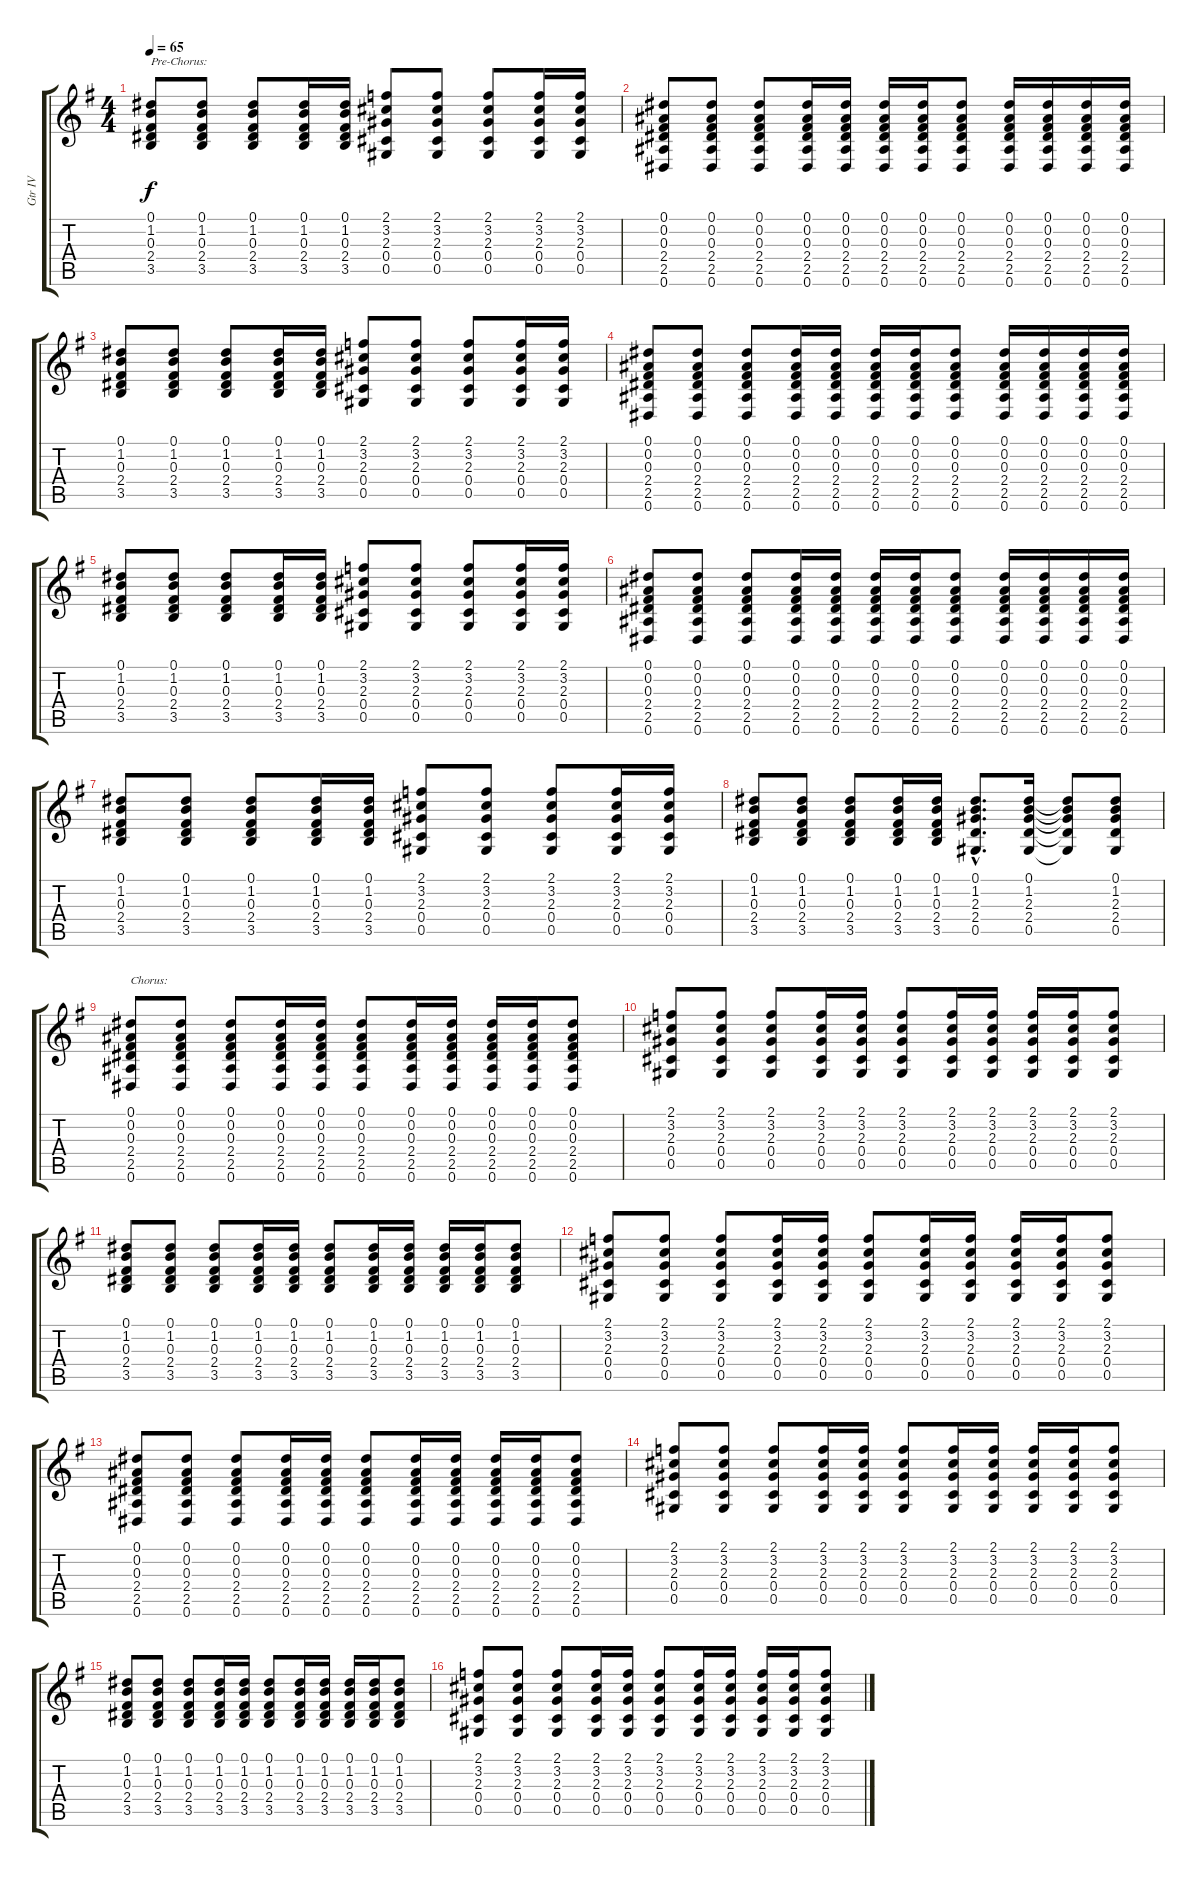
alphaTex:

\track ("Gtr IV" "Gtr IV") {instrument acousticguitarsteel}
\staff {score tabs}
\tuning (Eb4 Bb3 Gb3 Db3 Ab2 Eb2) {hide}
\ts (4 4)
\tempo 65
\clef g2
\ks eminor
(0.1 1.2 0.3 2.4 3.5).8{txt "Pre-Chorus:" dy f} (0.1 1.2 0.3 2.4 3.5).8 (0.1 1.2 0.3 2.4 3.5).8 (0.1 1.2 0.3 2.4 3.5).16 (0.1 1.2 0.3 2.4 3.5).16 (2.1 3.2 2.3 0.4 0.5).8 (2.1 3.2 2.3 0.4 0.5).8 (2.1 3.2 2.3 0.4 0.5).8 (2.1 3.2 2.3 0.4 0.5).16 (2.1 3.2 2.3 0.4 0.5).16 |
(0.1 0.2 0.3 2.4 2.5 0.6).8 (0.1 0.2 0.3 2.4 2.5 0.6).8 (0.1 0.2 0.3 2.4 2.5 0.6).8 (0.1 0.2 0.3 2.4 2.5 0.6).16 (0.1 0.2 0.3 2.4 2.5 0.6).16 (0.1 0.2 0.3 2.4 2.5 0.6).16 (0.1 0.2 0.3 2.4 2.5 0.6).16 (0.1 0.2 0.3 2.4 2.5 0.6).8 (0.1 0.2 0.3 2.4 2.5 0.6).16 (0.1 0.2 0.3 2.4 2.5 0.6).16 (0.1 0.2 0.3 2.4 2.5 0.6).16 (0.1 0.2 0.3 2.4 2.5 0.6).16 |
(0.1 1.2 0.3 2.4 3.5).8 (0.1 1.2 0.3 2.4 3.5).8 (0.1 1.2 0.3 2.4 3.5).8 (0.1 1.2 0.3 2.4 3.5).16 (0.1 1.2 0.3 2.4 3.5).16 (2.1 3.2 2.3 0.4 0.5).8 (2.1 3.2 2.3 0.4 0.5).8 (2.1 3.2 2.3 0.4 0.5).8 (2.1 3.2 2.3 0.4 0.5).16 (2.1 3.2 2.3 0.4 0.5).16 |
(0.1 0.2 0.3 2.4 2.5 0.6).8 (0.1 0.2 0.3 2.4 2.5 0.6).8 (0.1 0.2 0.3 2.4 2.5 0.6).8 (0.1 0.2 0.3 2.4 2.5 0.6).16 (0.1 0.2 0.3 2.4 2.5 0.6).16 (0.1 0.2 0.3 2.4 2.5 0.6).16 (0.1 0.2 0.3 2.4 2.5 0.6).16 (0.1 0.2 0.3 2.4 2.5 0.6).8 (0.1 0.2 0.3 2.4 2.5 0.6).16 (0.1 0.2 0.3 2.4 2.5 0.6).16 (0.1 0.2 0.3 2.4 2.5 0.6).16 (0.1 0.2 0.3 2.4 2.5 0.6).16 |
(0.1 1.2 0.3 2.4 3.5).8 (0.1 1.2 0.3 2.4 3.5).8 (0.1 1.2 0.3 2.4 3.5).8 (0.1 1.2 0.3 2.4 3.5).16 (0.1 1.2 0.3 2.4 3.5).16 (2.1 3.2 2.3 0.4 0.5).8 (2.1 3.2 2.3 0.4 0.5).8 (2.1 3.2 2.3 0.4 0.5).8 (2.1 3.2 2.3 0.4 0.5).16 (2.1 3.2 2.3 0.4 0.5).16 |
(0.1 0.2 0.3 2.4 2.5 0.6).8 (0.1 0.2 0.3 2.4 2.5 0.6).8 (0.1 0.2 0.3 2.4 2.5 0.6).8 (0.1 0.2 0.3 2.4 2.5 0.6).16 (0.1 0.2 0.3 2.4 2.5 0.6).16 (0.1 0.2 0.3 2.4 2.5 0.6).16 (0.1 0.2 0.3 2.4 2.5 0.6).16 (0.1 0.2 0.3 2.4 2.5 0.6).8 (0.1 0.2 0.3 2.4 2.5 0.6).16 (0.1 0.2 0.3 2.4 2.5 0.6).16 (0.1 0.2 0.3 2.4 2.5 0.6).16 (0.1 0.2 0.3 2.4 2.5 0.6).16 |
(0.1 1.2 0.3 2.4 3.5).8 (0.1 1.2 0.3 2.4 3.5).8 (0.1 1.2 0.3 2.4 3.5).8 (0.1 1.2 0.3 2.4 3.5).16 (0.1 1.2 0.3 2.4 3.5).16 (2.1 3.2 2.3 0.4 0.5).8 (2.1 3.2 2.3 0.4 0.5).8 (2.1 3.2 2.3 0.4 0.5).8 (2.1 3.2 2.3 0.4 0.5).16 (2.1 3.2 2.3 0.4 0.5).16 |
(0.1 1.2 0.3 2.4 3.5).8 (0.1 1.2 0.3 2.4 3.5).8 (0.1 1.2 0.3 2.4 3.5).8 (0.1 1.2 0.3 2.4 3.5).16 (0.1 1.2 0.3 2.4 3.5).16 (0.1{hac} 1.2{hac} 2.3{hac} 2.4{hac} 0.5{hac}).8{d} (0.1 1.2 2.3 2.4 0.5).16 (0.1{t} 1.2{t} 2.3{t} 2.4{t} 0.5{t}).8 (0.1 1.2 2.3 2.4 0.5).8 |
(0.1 0.2 0.3 2.4 2.5 0.6).8{txt "Chorus:"} (0.1 0.2 0.3 2.4 2.5 0.6).8 (0.1 0.2 0.3 2.4 2.5 0.6).8 (0.1 0.2 0.3 2.4 2.5 0.6).16 (0.1 0.2 0.3 2.4 2.5 0.6).16 (0.1 0.2 0.3 2.4 2.5 0.6).8 (0.1 0.2 0.3 2.4 2.5 0.6).16 (0.1 0.2 0.3 2.4 2.5 0.6).16 (0.1 0.2 0.3 2.4 2.5 0.6).16 (0.1 0.2 0.3 2.4 2.5 0.6).16 (0.1 0.2 0.3 2.4 2.5 0.6).8 |
(2.1 3.2 2.3 0.4 0.5).8 (2.1 3.2 2.3 0.4 0.5).8 (2.1 3.2 2.3 0.4 0.5).8 (2.1 3.2 2.3 0.4 0.5).16 (2.1 3.2 2.3 0.4 0.5).16 (2.1 3.2 2.3 0.4 0.5).8 (2.1 3.2 2.3 0.4 0.5).16 (2.1 3.2 2.3 0.4 0.5).16 (2.1 3.2 2.3 0.4 0.5).16 (2.1 3.2 2.3 0.4 0.5).16 (2.1 3.2 2.3 0.4 0.5).8 |
(0.1 1.2 0.3 2.4 3.5).8 (0.1 1.2 0.3 2.4 3.5).8 (0.1 1.2 0.3 2.4 3.5).8 (0.1 1.2 0.3 2.4 3.5).16 (0.1 1.2 0.3 2.4 3.5).16 (0.1 1.2 0.3 2.4 3.5).8 (0.1 1.2 0.3 2.4 3.5).16 (0.1 1.2 0.3 2.4 3.5).16 (0.1 1.2 0.3 2.4 3.5).16 (0.1 1.2 0.3 2.4 3.5).16 (0.1 1.2 0.3 2.4 3.5).8 |
(2.1 3.2 2.3 0.4 0.5).8 (2.1 3.2 2.3 0.4 0.5).8 (2.1 3.2 2.3 0.4 0.5).8 (2.1 3.2 2.3 0.4 0.5).16 (2.1 3.2 2.3 0.4 0.5).16 (2.1 3.2 2.3 0.4 0.5).8 (2.1 3.2 2.3 0.4 0.5).16 (2.1 3.2 2.3 0.4 0.5).16 (2.1 3.2 2.3 0.4 0.5).16 (2.1 3.2 2.3 0.4 0.5).16 (2.1 3.2 2.3 0.4 0.5).8 |
(0.1 0.2 0.3 2.4 2.5 0.6).8 (0.1 0.2 0.3 2.4 2.5 0.6).8 (0.1 0.2 0.3 2.4 2.5 0.6).8 (0.1 0.2 0.3 2.4 2.5 0.6).16 (0.1 0.2 0.3 2.4 2.5 0.6).16 (0.1 0.2 0.3 2.4 2.5 0.6).8 (0.1 0.2 0.3 2.4 2.5 0.6).16 (0.1 0.2 0.3 2.4 2.5 0.6).16 (0.1 0.2 0.3 2.4 2.5 0.6).16 (0.1 0.2 0.3 2.4 2.5 0.6).16 (0.1 0.2 0.3 2.4 2.5 0.6).8 |
(2.1 3.2 2.3 0.4 0.5).8 (2.1 3.2 2.3 0.4 0.5).8 (2.1 3.2 2.3 0.4 0.5).8 (2.1 3.2 2.3 0.4 0.5).16 (2.1 3.2 2.3 0.4 0.5).16 (2.1 3.2 2.3 0.4 0.5).8 (2.1 3.2 2.3 0.4 0.5).16 (2.1 3.2 2.3 0.4 0.5).16 (2.1 3.2 2.3 0.4 0.5).16 (2.1 3.2 2.3 0.4 0.5).16 (2.1 3.2 2.3 0.4 0.5).8 |
(0.1 1.2 0.3 2.4 3.5).8 (0.1 1.2 0.3 2.4 3.5).8 (0.1 1.2 0.3 2.4 3.5).8 (0.1 1.2 0.3 2.4 3.5).16 (0.1 1.2 0.3 2.4 3.5).16 (0.1 1.2 0.3 2.4 3.5).8 (0.1 1.2 0.3 2.4 3.5).16 (0.1 1.2 0.3 2.4 3.5).16 (0.1 1.2 0.3 2.4 3.5).16 (0.1 1.2 0.3 2.4 3.5).16 (0.1 1.2 0.3 2.4 3.5).8 |
(2.1 3.2 2.3 0.4 0.5).8 (2.1 3.2 2.3 0.4 0.5).8 (2.1 3.2 2.3 0.4 0.5).8 (2.1 3.2 2.3 0.4 0.5).16 (2.1 3.2 2.3 0.4 0.5).16 (2.1 3.2 2.3 0.4 0.5).8 (2.1 3.2 2.3 0.4 0.5).16 (2.1 3.2 2.3 0.4 0.5).16 (2.1 3.2 2.3 0.4 0.5).16 (2.1 3.2 2.3 0.4 0.5).16 (2.1 3.2 2.3 0.4 0.5).8
